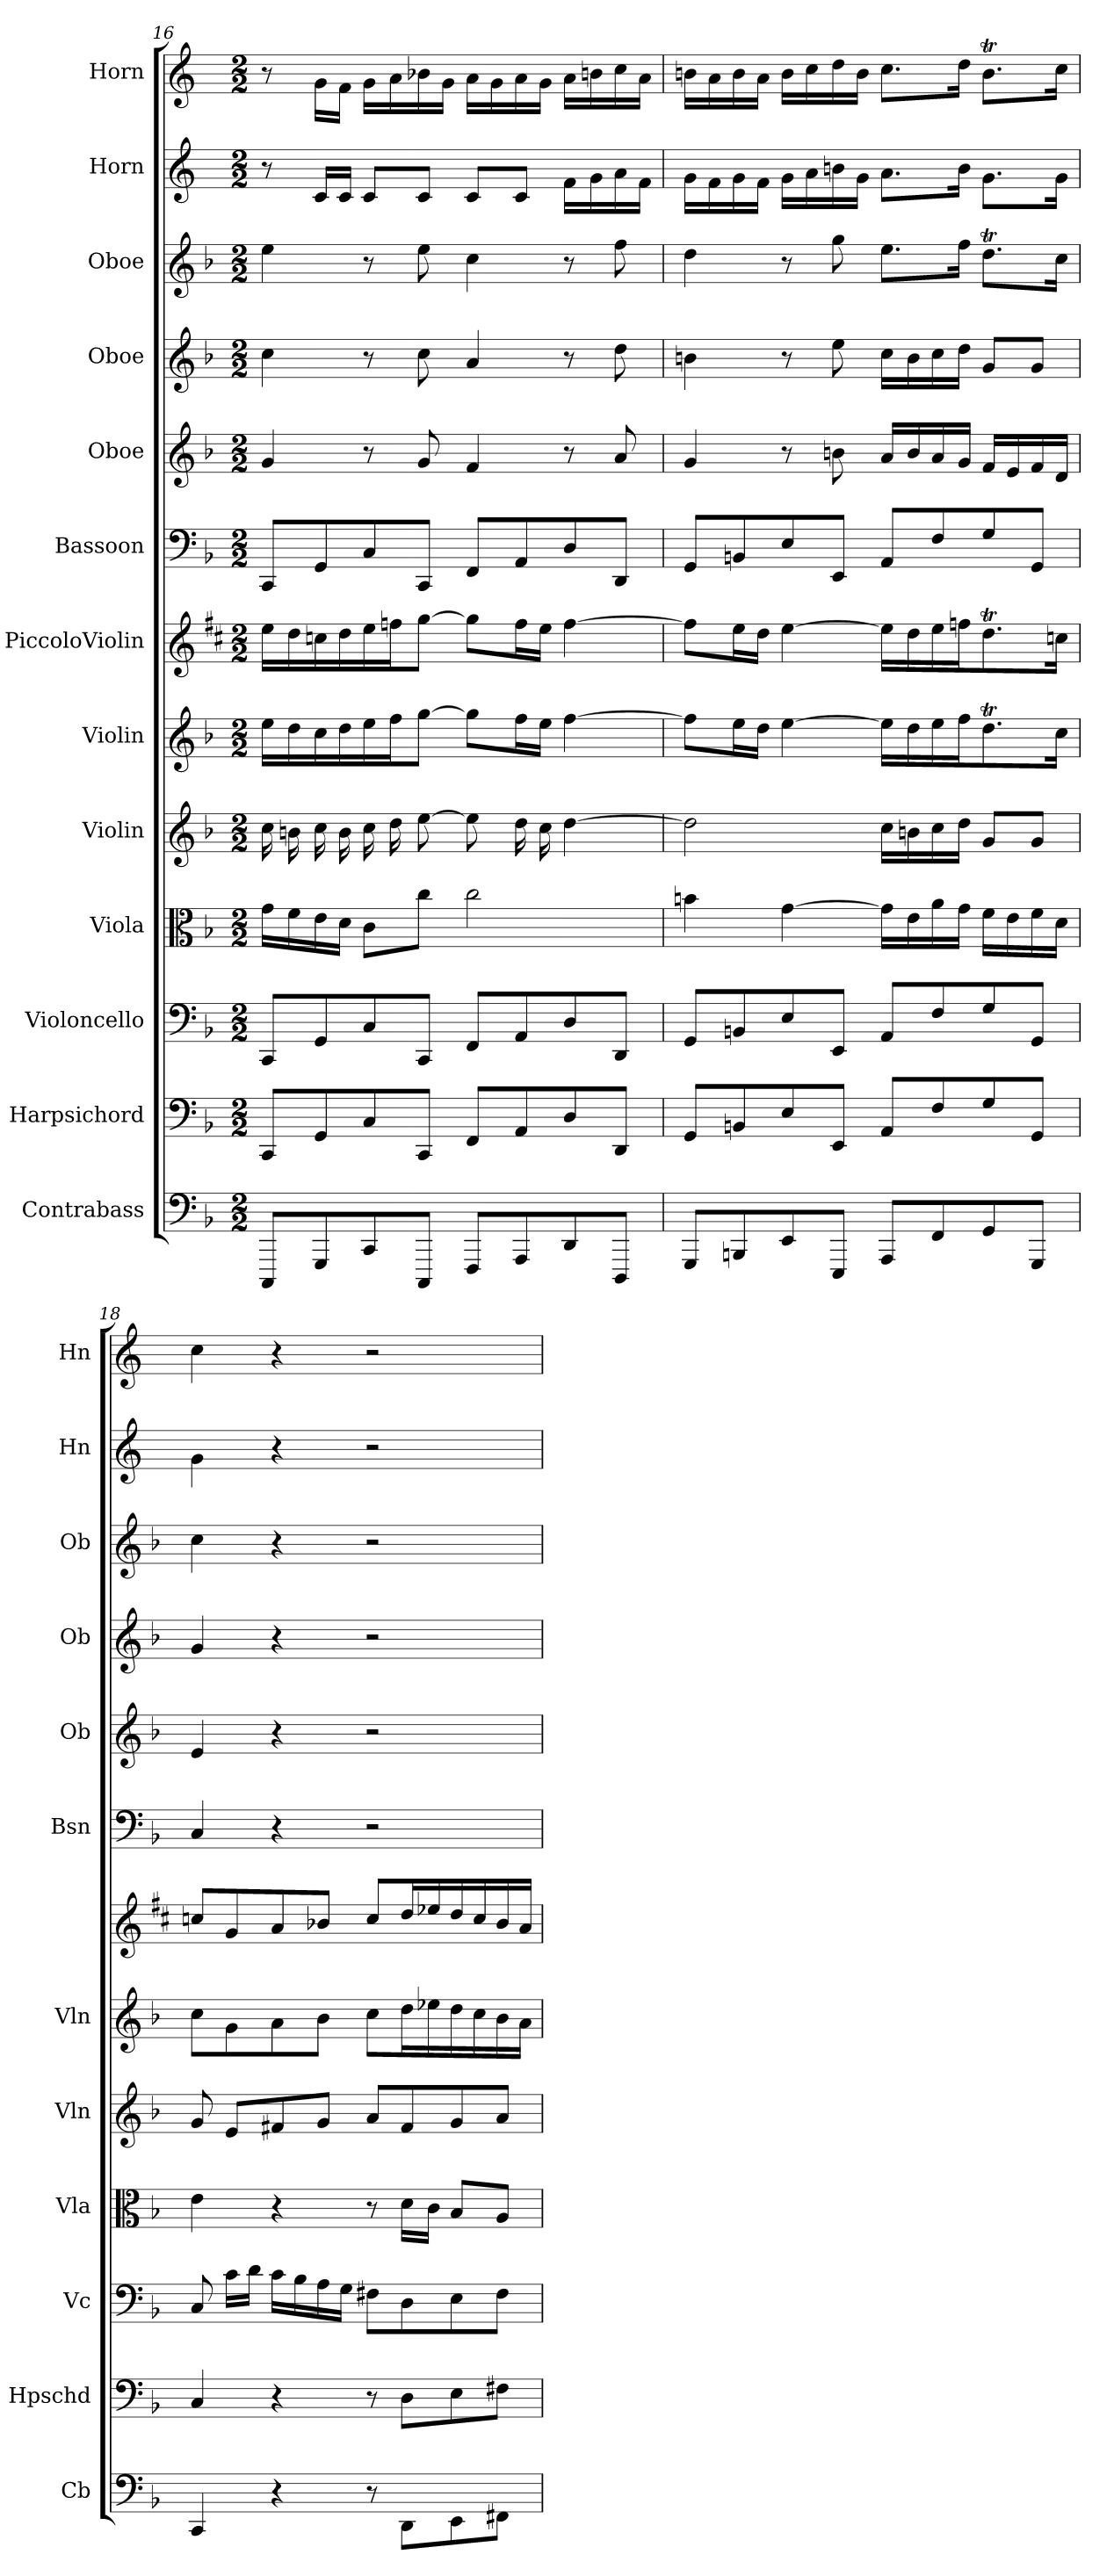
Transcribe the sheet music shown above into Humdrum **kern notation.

**kern	**kern	**kern	**kern	**kern	**kern	**kern	**kern	**kern	**kern	**kern	**kern	**kern
*part13	*part12	*part11	*part10	*part9	*part8	*part7	*part6	*part5	*part4	*part3	*part2	*part1
*staff13	*staff12	*staff11	*staff10	*staff9	*staff8	*staff7	*staff6	*staff5	*staff4	*staff3	*staff2	*staff1
*I"Contrabass	*I"Harpsichord	*I"Violoncello	*I"Viola	*I"Violin	*I"Violin	*I"PiccoloViolin	*I"Bassoon	*I"Oboe	*I"Oboe	*I"Oboe	*I"Horn	*I"Horn
*I'Cb	*I'Hpschd	*I'Vc	*I'Vla	*I'Vln	*I'Vln	*	*I'Bsn	*I'Ob	*I'Ob	*I'Ob	*I'Hn	*I'Hn
*clefF4	*clefF4	*clefF4	*clefC3	*clefG2	*clefG2	*clefG2	*clefF4	*clefG2	*clefG2	*clefG2	*clefG2	*clefG2
*k[b-]	*k[b-]	*k[b-]	*k[b-]	*k[b-]	*k[b-]	*k[f#c#]	*k[b-]	*k[b-]	*k[b-]	*k[b-]	*k[]	*k[]
*M2/2	*M2/2	*M2/2	*M2/2	*M2/2	*M2/2	*M2/2	*M2/2	*M2/2	*M2/2	*M2/2	*M2/2	*M2/2
=16	=16	=16	=16	=16	=16	=16	=16	=16	=16	=16	=16	=16
8CCC/L	8CC/L	8CC/L	16g\LL	16cc\	16ee\LL	16ee\LL	8CC/L	4g/	4cc\	4ee\	8r	8r
.	.	.	16f\	16bn\	16dd\	16dd\	.	.	.	.	.	.
8GGG/	8GG/	8GG/	16e\	16cc\	16cc\	16ccn\	8GG/	.	.	.	16c/LL	16g\LL
.	.	.	16d\JJ	16b\	16dd\	16dd\	.	.	.	.	16c/JJ	16f\JJ
8CC/	8C/	8C/	8c\L	16cc\	16ee\	16ee\	8C/	8r	8r	8r	8c/L	16g\LL
.	.	.	.	16dd\	16ff\J	16ffn\J	.	.	.	.	.	16a\
8CCC/J	8CC/J	8CC/J	8cc\J	[8ee\	[8gg\J	[8gg\J	8CC/J	8g/	8cc\	8ee\	8c/J	16b-X\
.	.	.	.	.	.	.	.	.	.	.	.	16g\JJ
8FFF/L	8FF/L	8FF/L	2cc\	8ee\]	8gg\L]	8gg\L]	8FF/L	4f/	4a/	4cc\	8c/L	16a\LL
.	.	.	.	.	.	.	.	.	.	.	.	16g\
8AAA/	8AA/	8AA/	.	16dd\	16ff\L	16ff\L	8AA/	.	.	.	8c/J	16a\
.	.	.	.	16cc\	16ee\JJ	16ee\JJ	.	.	.	.	.	16g\JJ
8DD/	8D/	8D/	.	[4dd\	[4ff\	[4ff\	8D/	8r	8r	8r	16f\LL	16a\LL
.	.	.	.	.	.	.	.	.	.	.	16g\	16bn\
8DDD/J	8DD/J	8DD/J	.	.	.	.	8DD/J	8a/	8dd\	8ff\	16a\	16cc\
.	.	.	.	.	.	.	.	.	.	.	16f\JJ	16a\JJ
=17	=17	=17	=17	=17	=17	=17	=17	=17	=17	=17	=17	=17
8GGG/L	8GG/L	8GG/L	4bn\	2dd\]	8ff\L]	8ff\L]	8GG/L	4g/	4bn\	4dd\	16g\LL	16bn\LL
.	.	.	.	.	.	.	.	.	.	.	16f\	16a\
8BBBn/	8BBn/	8BBn/	.	.	16ee\L	16ee\L	8BBn/	.	.	.	16g\	16b\
.	.	.	.	.	16dd\JJ	16dd\JJ	.	.	.	.	16f\JJ	16a\JJ
8EE/	8E/	8E/	[4g\	.	[4ee\	[4ee\	8E/	8r	8r	8r	16g\LL	16b\LL
.	.	.	.	.	.	.	.	.	.	.	16a\	16cc\
8EEE/J	8EE/J	8EE/J	.	.	.	.	8EE/J	8bn\	8ee\	8gg\	16bn\	16dd\
.	.	.	.	.	.	.	.	.	.	.	16g\JJ	16b\JJ
8AAA/L	8AA/L	8AA/L	16g\LL]	16cc\LL	16ee\LL]	16ee\LL]	8AA/L	16a/LL	16cc\LL	8.ee\L	8.a\L	8.cc\L
.	.	.	16e\	16bn\	16dd\	16dd\	.	16b/	16b\	.	.	.
8FF/	8F/	8F/	16a\	16cc\	16ee\	16ee\	8F/	16a/	16cc\	.	.	.
.	.	.	16g\JJ	16dd\JJ	16ff\J	16ffn\J	.	16g/JJ	16dd\JJ	16ff\Jk	16b\Jk	16dd\Jk
8GG/	8G/	8G/	16f\LL	8g/L	8.ddT\	8.ddT\	8G/	16f/LL	8g/L	8.ddT\L	8.g\L	8.bt\L
.	.	.	16e\	.	.	.	.	16e/	.	.	.	.
8GGG/J	8GG/J	8GG/J	16f\	8g/J	.	.	8GG/J	16f/	8g/J	.	.	.
.	.	.	16d\JJ	.	16cc\Jk	16ccn\Jk	.	16d/JJ	.	16cc\Jk	16g\Jk	16cc\Jk
=18	=18	=18	=18	=18	=18	=18	=18	=18	=18	=18	=18	=18
4CC/	4C/	8C/	4e\	8g/	8cc\L	8ccn/L	4C/	4e/	4g/	4cc\	4g\	4cc\
.	.	16c\LL	.	8e/L	8g\	8g/	.	.	.	.	.	.
.	.	16d\JJ	.	.	.	.	.	.	.	.	.	.
4r	4r	16c\LL	4r	8f#X/	8a\	8a/	4r	4r	4r	4r	4r	4r
.	.	16B-\	.	.	.	.	.	.	.	.	.	.
.	.	16A\	.	8g/J	8b-\J	8b-X/J	.	.	.	.	.	.
.	.	16G\JJ	.	.	.	.	.	.	.	.	.	.
8r	8r	8F#X\L	8r	8a/L	8cc\L	8cc/L	2r	2r	2r	2r	2r	2r
8DD\L	8D\L	8D\	16d\LL	8f#/	16dd\L	16dd/L	.	.	.	.	.	.
.	.	.	16c\JJ	.	16ee-X\	16ee-X/	.	.	.	.	.	.
8EE\	8E\	8E\	8B-/L	8g/	16dd\	16dd/	.	.	.	.	.	.
.	.	.	.	.	16cc\	16cc/	.	.	.	.	.	.
8FF#X\J	8F#X\J	8F#\J	8A/J	8a/J	16b-\	16b-/	.	.	.	.	.	.
.	.	.	.	.	16a\JJ	16a/JJ	.	.	.	.	.	.
=	=	=	=	=	=	=	=	=	=	=	=	=
*-	*-	*-	*-	*-	*-	*-	*-	*-	*-	*-	*-	*-
